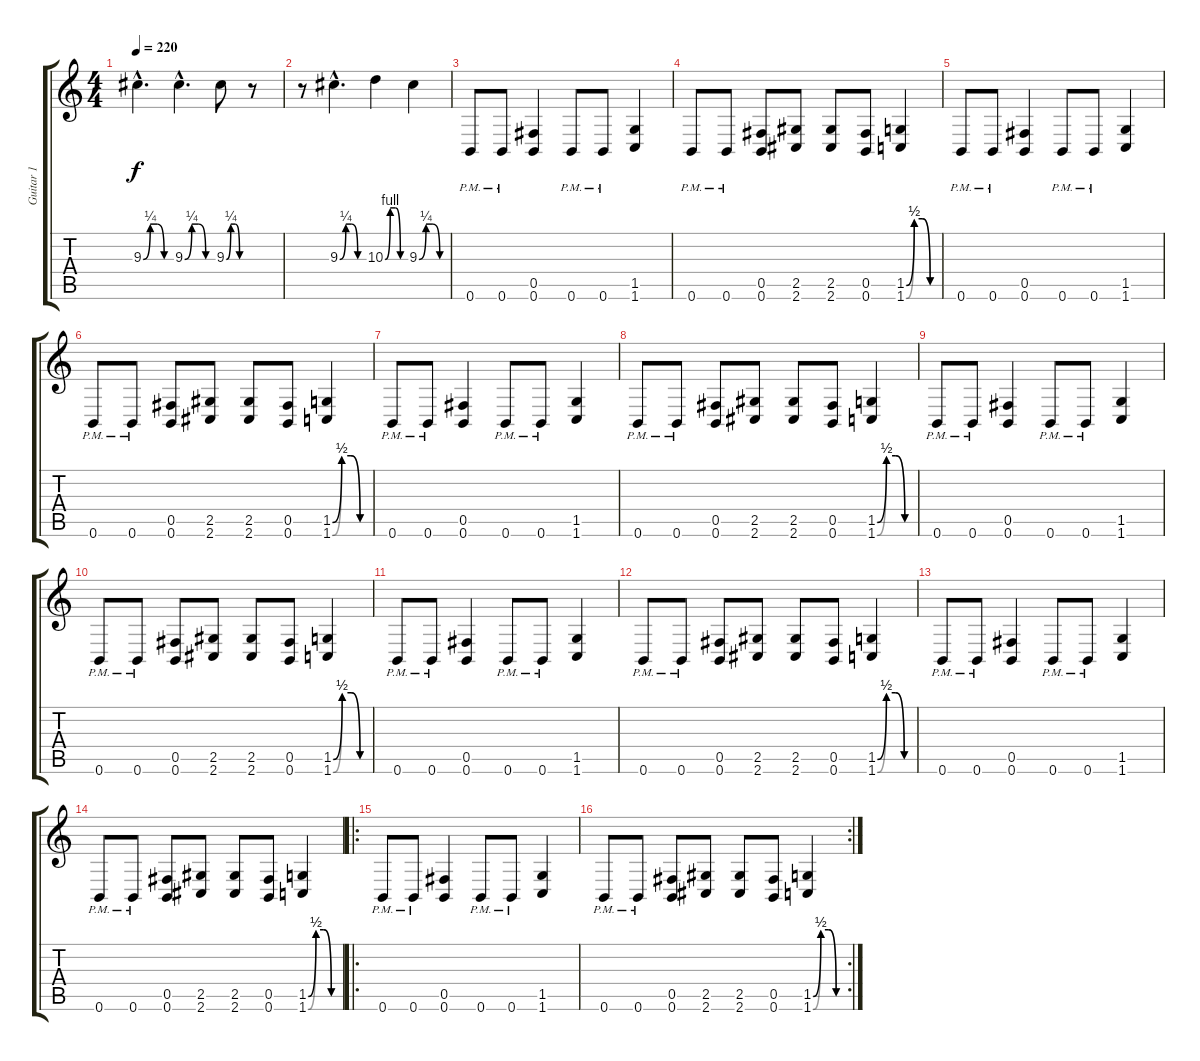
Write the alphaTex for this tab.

\track ("Guitar 1" "Guitar 1") {instrument overdrivenguitar}
\staff {score tabs}
\tuning (Db4 Ab3 E3 B2 Gb2 B1) {hide}
\ts (4 4)
\tempo 220
\clef g2
\ks c
9.3{be (custom 0 0 15 1 30 1 45 0 60 0) hac}.4{d dy f} 9.3{be (custom 0 0 15 1 30 1 45 0 60 0) hac}.4{d} 9.3{be (custom 0 0 15 1 30 1 45 0 60 0)}.8 r.8 |
r.8 9.3{be (custom 0 0 15 1 30 1 45 0 60 0) hac}.4{d} 10.3{be (custom 0 0 15 4 30 4 45 0 60 0)}.4 9.3{be (custom 0 0 15 1 30 1 45 0 60 0)}.4 |
0.6{pm}.8 0.6{pm}.8 (0.5 0.6).4 0.6{pm}.8 0.6{pm}.8 (1.5 1.6).4 |
0.6{pm}.8 0.6{pm}.8 (0.5 0.6).8 (2.5 2.6).8 (2.5 2.6).8 (0.5 0.6).8 (1.5{be (custom 0 0 15 2 30 2 45 0 60 0)} 1.6{be (custom 0 0 15 2 30 2 45 0 60 0)}).4 |
0.6{pm}.8 0.6{pm}.8 (0.5 0.6).4 0.6{pm}.8 0.6{pm}.8 (1.5 1.6).4 |
0.6{pm}.8 0.6{pm}.8 (0.5 0.6).8 (2.5 2.6).8 (2.5 2.6).8 (0.5 0.6).8 (1.5{be (custom 0 0 15 2 30 2 45 0 60 0)} 1.6{be (custom 0 0 15 2 30 2 45 0 60 0)}).4 |
0.6{pm}.8 0.6{pm}.8 (0.5 0.6).4 0.6{pm}.8 0.6{pm}.8 (1.5 1.6).4 |
0.6{pm}.8 0.6{pm}.8 (0.5 0.6).8 (2.5 2.6).8 (2.5 2.6).8 (0.5 0.6).8 (1.5{be (custom 0 0 15 2 30 2 45 0 60 0)} 1.6{be (custom 0 0 15 2 30 2 45 0 60 0)}).4 |
0.6{pm}.8 0.6{pm}.8 (0.5 0.6).4 0.6{pm}.8 0.6{pm}.8 (1.5 1.6).4 |
0.6{pm}.8 0.6{pm}.8 (0.5 0.6).8 (2.5 2.6).8 (2.5 2.6).8 (0.5 0.6).8 (1.5{be (custom 0 0 15 2 30 2 45 0 60 0)} 1.6{be (custom 0 0 15 2 30 2 45 0 60 0)}).4 |
0.6{pm}.8 0.6{pm}.8 (0.5 0.6).4 0.6{pm}.8 0.6{pm}.8 (1.5 1.6).4 |
0.6{pm}.8 0.6{pm}.8 (0.5 0.6).8 (2.5 2.6).8 (2.5 2.6).8 (0.5 0.6).8 (1.5{be (custom 0 0 15 2 30 2 45 0 60 0)} 1.6{be (custom 0 0 15 2 30 2 45 0 60 0)}).4 |
0.6{pm}.8 0.6{pm}.8 (0.5 0.6).4 0.6{pm}.8 0.6{pm}.8 (1.5 1.6).4 |
0.6{pm}.8 0.6{pm}.8 (0.5 0.6).8 (2.5 2.6).8 (2.5 2.6).8 (0.5 0.6).8 (1.5{be (custom 0 0 15 2 30 2 45 0 60 0)} 1.6{be (custom 0 0 15 2 30 2 45 0 60 0)}).4 |
\ro
0.6{pm}.8 0.6{pm}.8 (0.5 0.6).4 0.6{pm}.8 0.6{pm}.8 (1.5 1.6).4 |
\rc 2
0.6{pm}.8 0.6{pm}.8 (0.5 0.6).8 (2.5 2.6).8 (2.5 2.6).8 (0.5 0.6).8 (1.5{be (custom 0 0 15 2 30 2 45 0 60 0)} 1.6{be (custom 0 0 15 2 30 2 45 0 60 0)}).4
